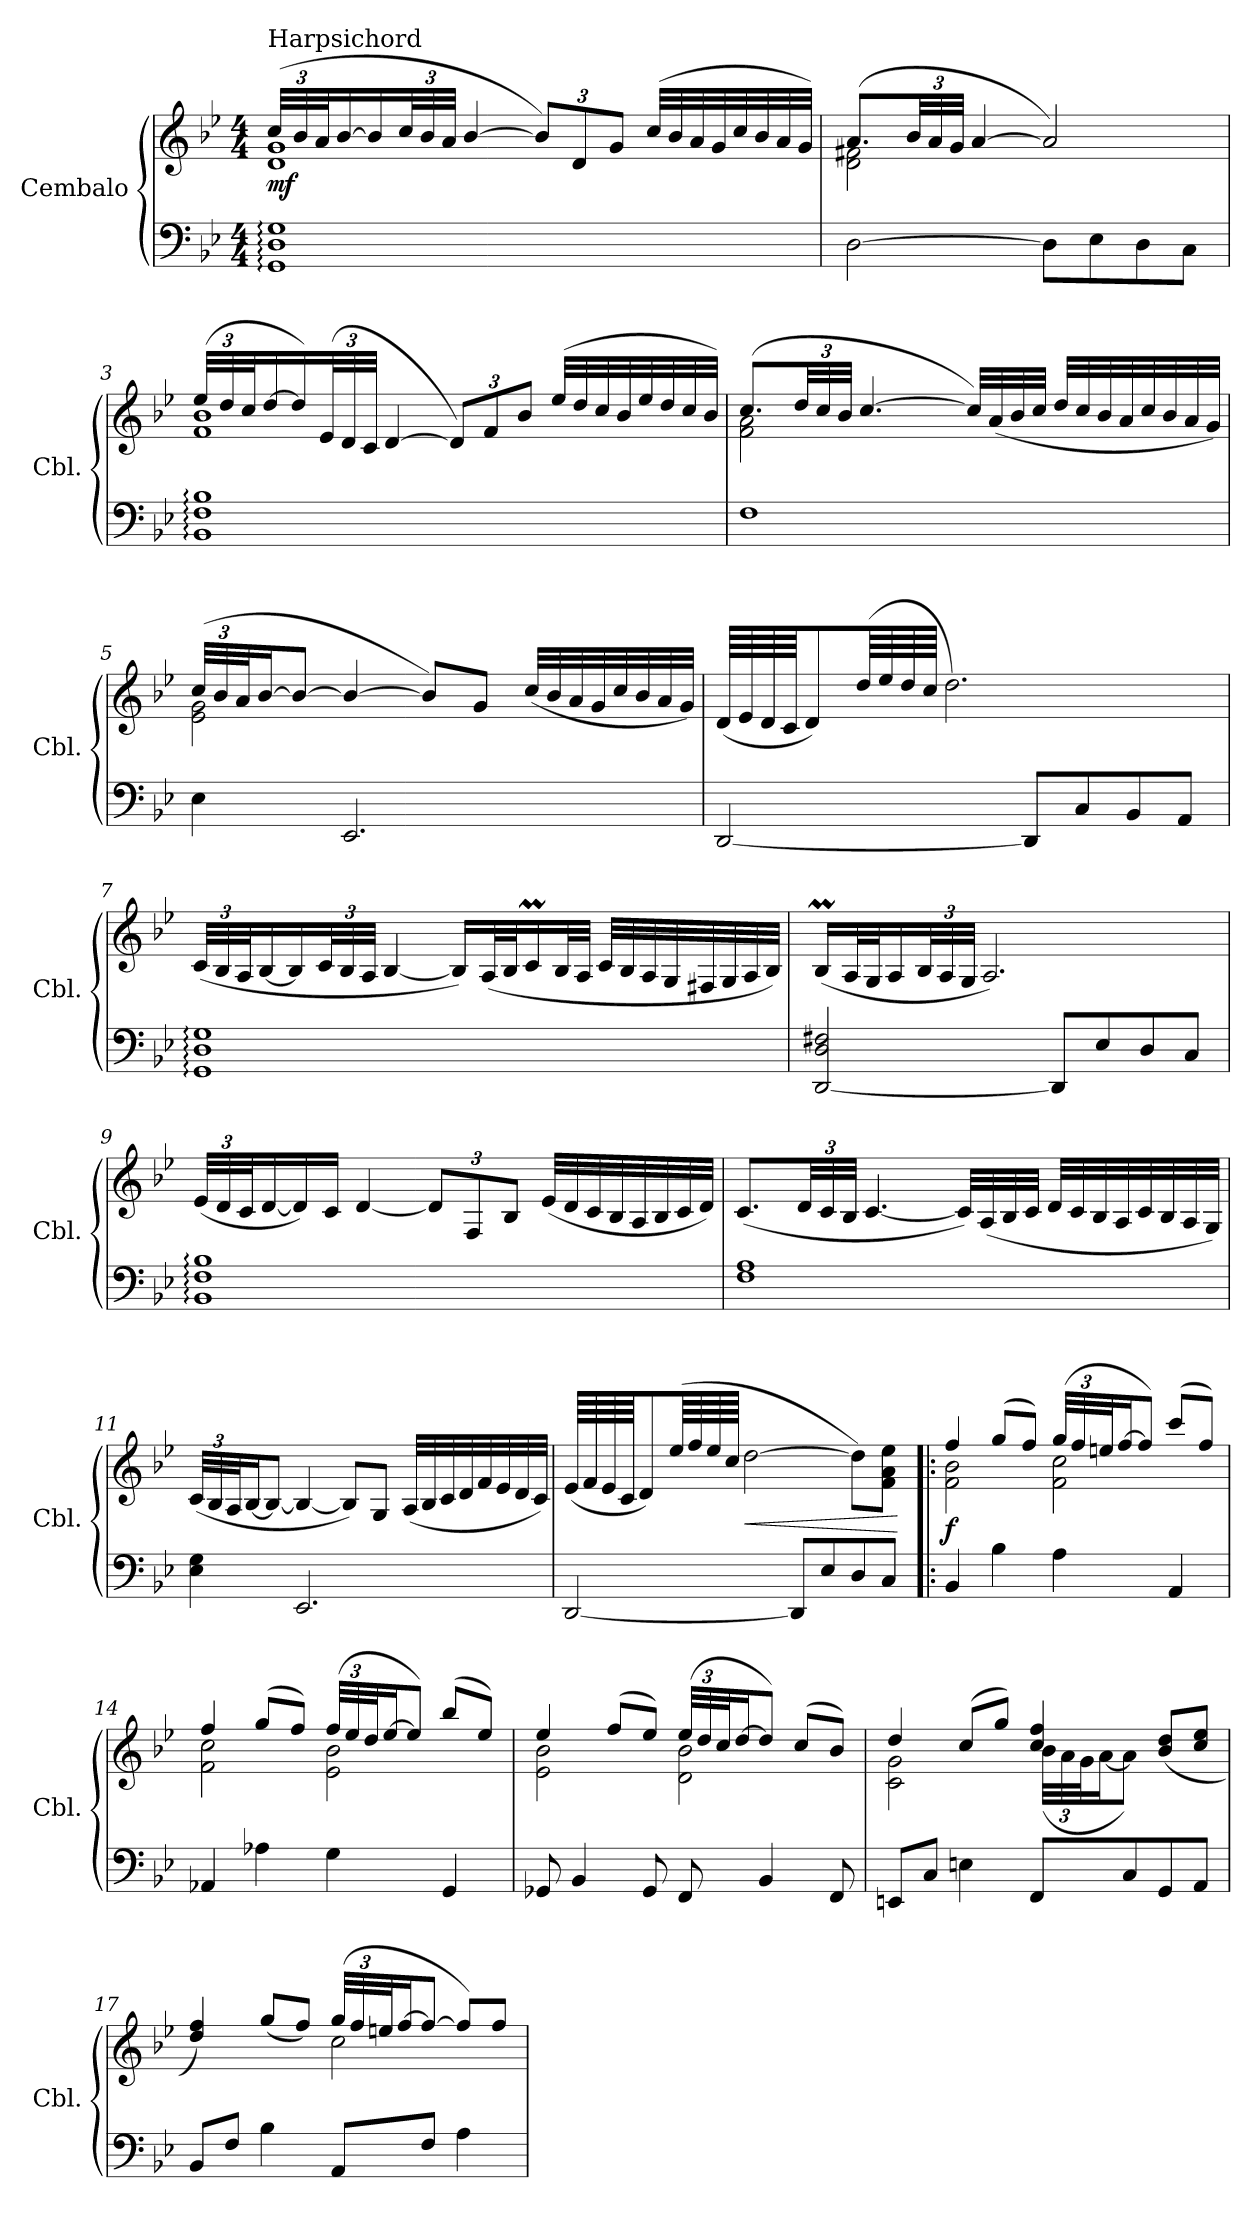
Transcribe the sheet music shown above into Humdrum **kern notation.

**kern	**kern	**dynam
*part1	*part1	*part1
*staff2	*staff1	*staff1/2
*I"Cembalo	*	*
*I'Cbl.	*	*
*clefF4	*clefG2	*
*k[b-e-]	*k[b-e-]	*
*M4/4	*M4/4	*
*MM50	*MM50	*
*	*Xbrackettup	*
=1	=1	=1
*	*^	*
!	!LO:TX:a:t=Harpsichord	!	!
!	!	!	!LO:DY:b
1GG: 1D: 1G:	(48cc/LLL	1d 1g	mf
.	48b-/	.	.
.	48a/J	.	.
.	[16b-/	.	.
.	16b-/]	.	.
.	48cc/L	.	.
.	48b-/	.	.
.	48a/JJJ	.	.
.	[4b-/	.	.
.	12b-/L])	.	.
.	12d/	.	.
.	12g/J	.	.
.	(32cc/LLL	.	.
.	32b-/	.	.
.	32a/	.	.
.	32g/	.	.
.	32cc/	.	.
.	32b-/	.	.
.	32a/	.	.
.	32g/JJJ)	.	.
=2	=2	=2	=2
[2D\	(8.a/L	2d\ 2f#X\	.
.	48b-/LL	.	.
.	48a/	.	.
.	48g/JJJ	.	.
.	[4a/	.	.
8D\L]	2a/])	2ryy	.
8E-\	.	.	.
8D\	.	.	.
8C\J	.	.	.
!!LO:LB:g=z	!!
=3	=3	=3	=3
1BB-: 1F: 1B-:	(48ee-/LLL	1f 1b-	.
.	48dd/	.	.
.	48cc/J	.	.
.	[16dd/	.	.
.	16dd/])	.	.
.	(48e-/L	.	.
.	48d/	.	.
.	48c/JJJ	.	.
.	[4d/	.	.
.	12d/L])	.	.
.	12f/	.	.
.	12b-/J	.	.
.	(32ee-/LLL	.	.
.	32dd/	.	.
.	32cc/	.	.
.	32b-/	.	.
.	32ee-/	.	.
.	32dd/	.	.
.	32cc/	.	.
.	32b-/JJJ)	.	.
=4	=4	=4	=4
1F	(8.cc/L	2f\ 2a\	.
.	48dd/LL	.	.
.	48cc/	.	.
.	48b-/JJJ	.	.
.	[4.cc/	.	.
.	.	2ryy	.
.	32cc/LLL])	.	.
.	(32a/	.	.
.	32b-/	.	.
.	32cc/JJJ	.	.
.	32dd/LLL	.	.
.	32cc/	.	.
.	32b-/	.	.
.	32a/	.	.
.	32cc/	.	.
.	32b-/	.	.
.	32a/	.	.
.	32g/JJJ)	.	.
!!LO:LB:g=z	!!
=5	=5	=5	=5
4E-\	(48cc/LLL	2e-\ 2g\	.
.	48b-/	.	.
.	48a/J	.	.
.	[16b-/J	.	.
.	8b-/J_	.	.
2.EE-/	4b-/_	.	.
.	8b-/L])	2ryy	.
.	8g/J	.	.
.	(32cc/LLL	.	.
.	32b-/	.	.
.	32a/	.	.
.	32g/	.	.
.	32cc/	.	.
.	32b-/	.	.
.	32a/	.	.
.	32g/JJJ)	.	.
*	*v	*v	*
=6	=6	=6
[2DD/	(64d/LLLL	.
.	64e-/	.
.	64d/	.
.	64c/JJJ	.
.	8d/)	.
.	(64dd/LLL	.
.	64ee-/	.
.	64dd/	.
.	64cc/JJJJ	.
.	2.dd\)	.
8DD/L]	.	.
8C/	.	.
8BB-/	.	.
8AA/J	.	.
!!LO:LB:g=z
=7	=7	=7
1GG: 1D: 1G:	(48c/LLL	.
.	48B-/	.
.	48A/J	.
.	[16B-/	.
.	16B-/]	.
.	48c/L	.
.	48B-/	.
.	48A/JJJ	.
.	[4B-/	.
.	16B-/LL])	.
.	(32A/L	.
.	32B-/J	.
.	16cM/	.
.	32B-/L	.
.	32A/JJJ	.
.	32c/LLL	.
.	32B-/	.
.	32A/	.
.	32G/	.
.	32F#X/	.
.	32G/	.
.	32A/	.
.	32B-/JJJ)	.
=8	=8	=8
[2DD/ 2D/ 2F#X/	(16B-M/LL	.
.	32A/L	.
.	32G/J	.
.	16A/	.
.	48B-/L	.
.	48A/	.
.	48G/JJJ	.
.	2.A/)	.
8DD/L]	.	.
8E-/	.	.
8D/	.	.
8C/J	.	.
!!LO:LB:g=z
=9	=9	=9
1BB-: 1F: 1B-:	(48e-/LLL	.
.	48d/	.
.	48c/J	.
.	[16d/	.
.	16d/])	.
.	16c/JJ	.
.	[4d/	.
.	12d/L]	.
.	12F/	.
.	12B-/J	.
.	(32e-/LLL	.
.	32d/	.
.	32c/	.
.	32B-/	.
.	32A/	.
.	32B-/	.
.	32c/	.
.	32d/JJJ)	.
=10	=10	=10
1F 1A	(8.c/L	.
.	48d/LL	.
.	48c/	.
.	48B-/JJJ	.
.	[4.c/	.
.	32c/LLL])	.
.	(32A/	.
.	32B-/	.
.	32c/JJJ	.
.	32d/LLL	.
.	32c/	.
.	32B-/	.
.	32A/	.
.	32c/	.
.	32B-/	.
.	32A/	.
.	32G/JJJ)	.
!!LO:LB:g=z
=11	=11	=11
4E-\ 4G\	(48c/LLL	.
.	48B-/	.
.	48A/J	.
.	[16B-/J	.
.	8B-/J_	.
2.EE-/	4B-/_	.
.	8B-/L])	.
.	8G/J	.
.	(32A/LLL	.
.	32B-/	.
.	32c/	.
.	32d/	.
.	32f/	.
.	32e-/	.
.	32d/	.
.	32c/JJJ)	.
=12	=12	=12
[2DD/	(64e-/LLLL	.
.	64f/	.
.	64e-/	.
.	64c/JJJ	.
.	8d/)	.
.	(64ee-/LLL	.
.	64ff/	.
.	64ee-/	.
.	64cc/JJJJ	.
!	!	!LO:HP:b
.	[2dd\	<
8DD/L]	.	.
8E-/	.	.
8D/	8dd\L])	.
8C/J	8f\ 8a\ 8ee-\J	.
.	.	[
=13!|:	=13!|:	=13!|:
*	*^	*
!	!	!	!LO:DY:b
4BB-/	4ff/	2f\ 2b-\	f
4B-\	(8gg/L	.	.
.	8ff/J)	.	.
4A\	(48gg/LLL	2f\ 2cc\	.
.	48ff/	.	.
.	48een/J	.	.
.	[16ff/J	.	.
.	8ff/J])	.	.
4AA/	(8ccc/L	.	.
.	8ff/J)	.	.
!!LO:PB:g=z	!!
=14	=14	=14	=14
4AA-X/	4ff/	2f\ 2cc\	.
4A-X\	(8gg/L	.	.
.	8ff/J)	.	.
4G\	(48ff/LLL	2e-\ 2b-\	.
.	48ee-/	.	.
.	48dd/J	.	.
.	[16ee-/J	.	.
.	8ee-/J])	.	.
4GG/	(8bb-/L	.	.
.	8ee-/J)	.	.
=15	=15	=15	=15
8GG-X/	4ee-/	2e-\ 2b-\	.
4BB-/	.	.	.
.	(8ff/L	.	.
8GG-/	8ee-/J)	.	.
8FF/	(48ee-/LLL	2d\ 2b-\	.
.	48dd/	.	.
.	48cc/J	.	.
.	[16dd/J	.	.
4BB-/	8dd/J])	.	.
.	(8cc/L	.	.
8FF/	8b-/J)	.	.
=16	=16	=16	=16
8EEn/L	4dd/	2c\ 2g\	.
8C/J	.	.	.
4En\	(8cc/L	.	.
.	8gg/J)	.	.
8FF/L	4cc/ 4ff/	(48b-\LLL	.
.	.	48a\	.
.	.	48g\J	.
.	.	[16a\J	.
8C/	.	8a\J])	.
8GG/	(8b-/ 8dd/L	4ryy	.
8AA/J	8cc/ 8ee-/J	.	.
!!LO:LB:g=z	!!
=17	=17	=17	=17
8BB-/L	4dd/ 4ff/)	2ryy	.
8F/J	.	.	.
4B-\	(8gg/L	.	.
.	8ff/J)	.	.
8AA/L	(48gg/LLL	2cc\	.
.	48ff/	.	.
.	48een/J	.	.
.	[16ff/J	.	.
8F/J	8ff/J_	.	.
4A\	8ff/L])	.	.
.	8ff/J	.	.
*	*v	*v	*
=	=	=
*-	*-	*-
